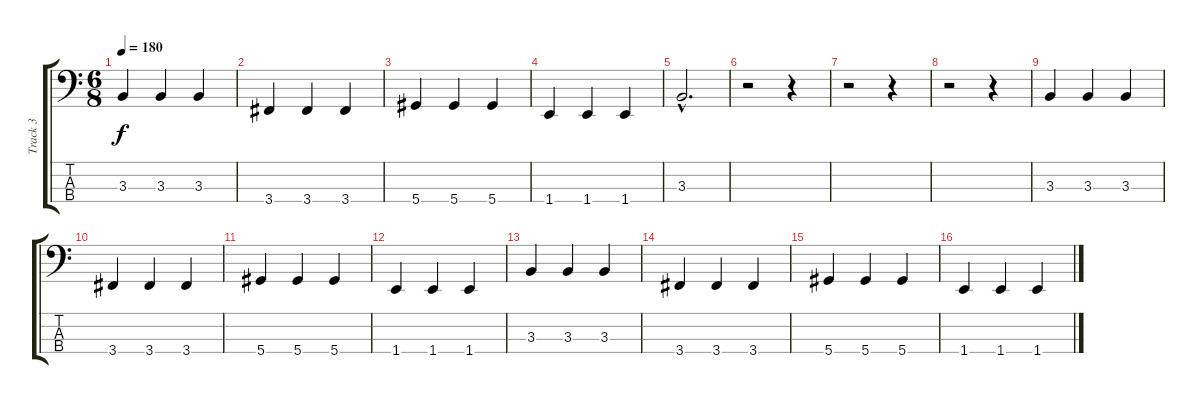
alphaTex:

\track ("Track 3" "Track 3") {instrument acousticguitarnylon}
\staff {score tabs}
\tuning (Gb2 Db2 Ab1 Eb1) {hide}
\ts (6 8)
\tempo 180
\clef f4
\ks c
3.3.4{dy f} 3.3.4 3.3.4 |
3.4.4 3.4.4 3.4.4 |
5.4.4 5.4.4 5.4.4 |
1.4.4 1.4.4 1.4.4 |
3.3{hac}.2{d} |
r.2 r.4 |
r.2 r.4 |
r.2 r.4 |
3.3.4 3.3.4 3.3.4 |
3.4.4 3.4.4 3.4.4 |
5.4.4 5.4.4 5.4.4 |
1.4.4 1.4.4 1.4.4 |
3.3.4 3.3.4 3.3.4 |
3.4.4 3.4.4 3.4.4 |
5.4.4 5.4.4 5.4.4 |
1.4.4 1.4.4 1.4.4
